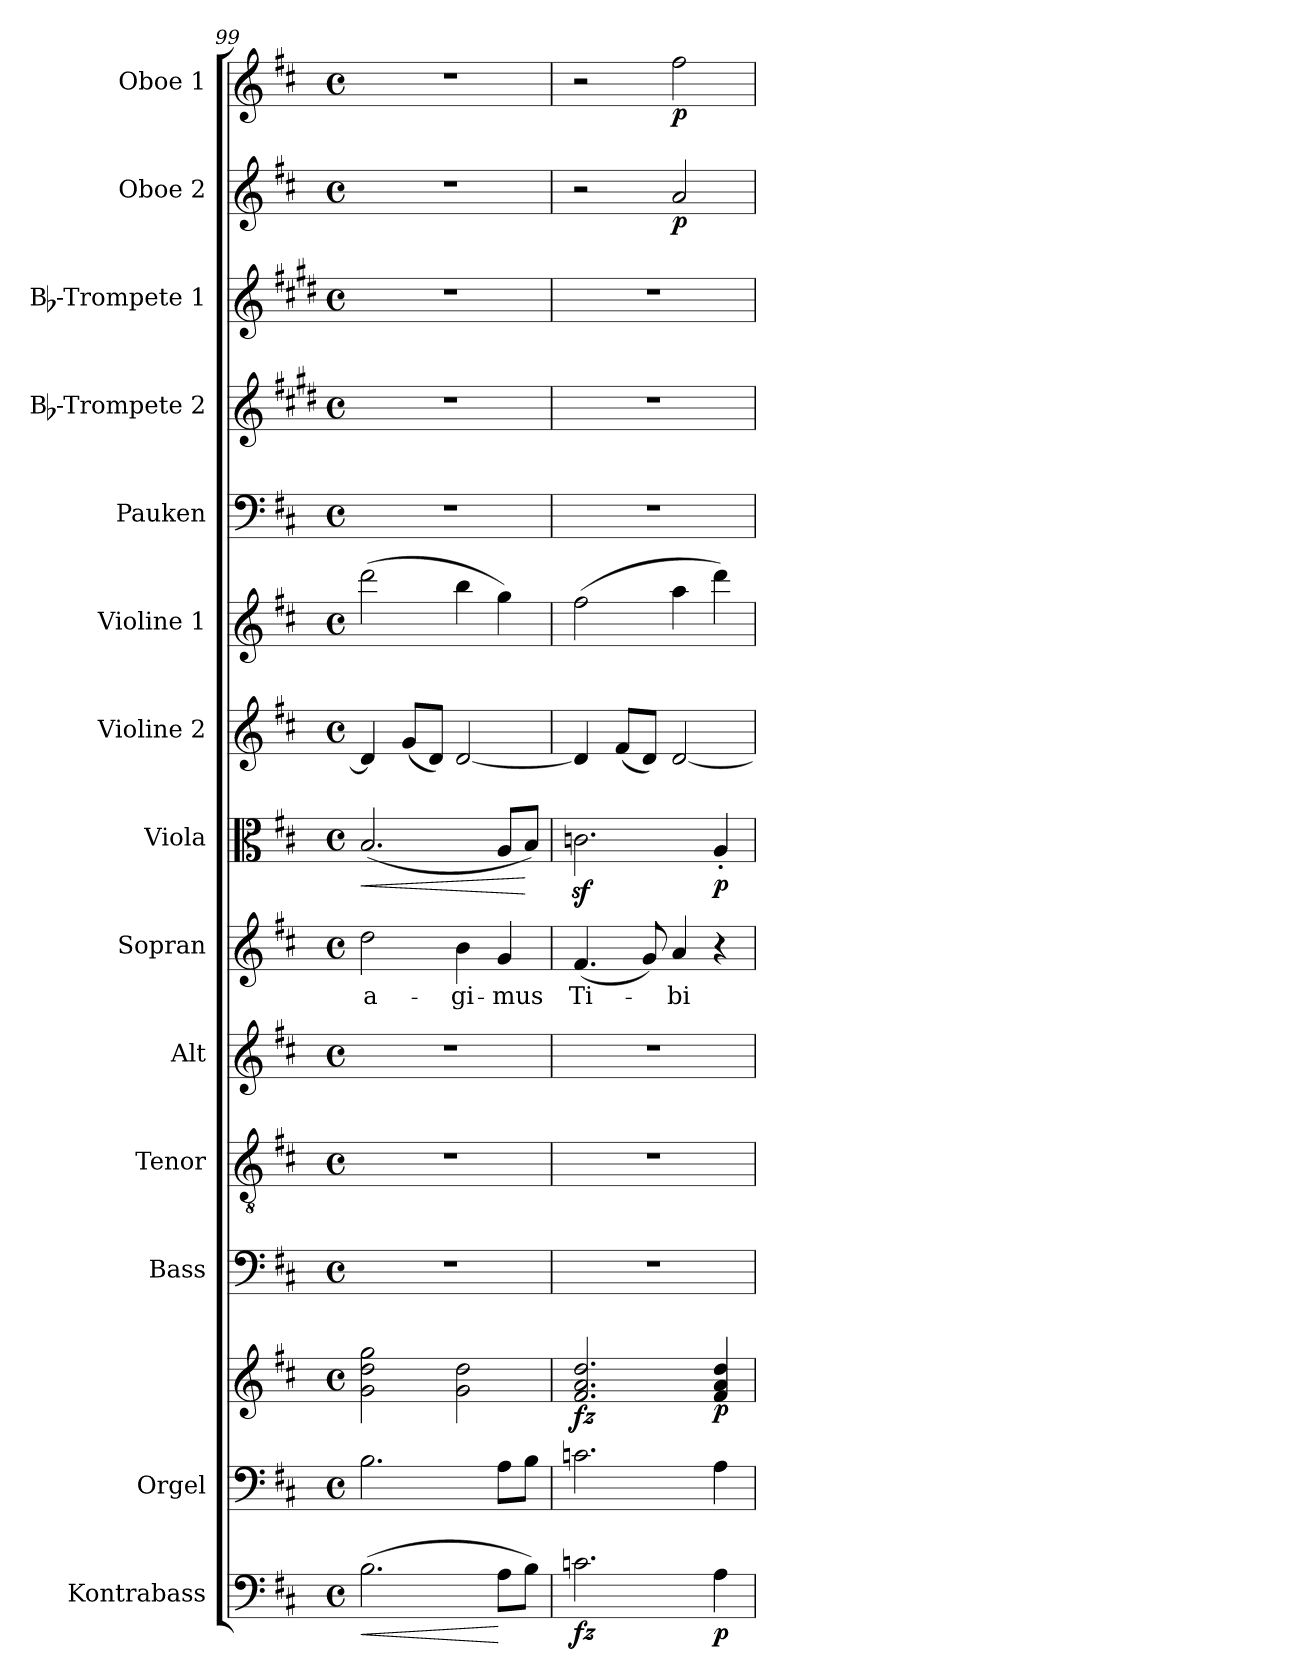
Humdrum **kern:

**kern	**dynam	**kern	**kern	**dynam	**kern	**kern	**kern	**kern	**text	**kern	**dynam	**kern	**kern	**kern	**kern	**kern	**kern	**dynam	**kern	**dynam
*part14	*part14	*part13	*part13	*part13	*part12	*part11	*part10	*part9	*part9	*part8	*part8	*part7	*part6	*part5	*part4	*part3	*part2	*part2	*part1	*part1
*staff15	*staff15	*staff14	*staff13	*staff13/14	*staff12	*staff11	*staff10	*staff9	*staff9	*staff8	*staff8	*staff7	*staff6	*staff5	*staff4	*staff3	*staff2	*staff2	*staff1	*staff1
*I"Kontrabass	*	*I"Orgel	*	*	*I"Bass	*I"Tenor	*I"Alt	*I"Sopran	*	*I"Viola	*	*I"Violine 2	*I"Violine 1	*I"Pauken	*I"Bb-Trompete 2	*I"Bb-Trompete 1	*I"Oboe 2	*	*I"Oboe 1	*
*I'Kb.	*	*I'Org.	*	*	*I'B.	*I'T.	*I'A.	*I'S.	*	*I'Vla.	*	*I'Vl. 2	*I'Vl. 1	*I'Pk.	*I'Bb Trp. 2	*I'Bb Trp. 1	*I'Ob. 2	*	*I'Ob. 1	*
*clefF4	*	*clefF4	*clefG2	*	*clefF4	*clefGv2	*clefG2	*clefG2	*	*clefC3	*	*clefG2	*clefG2	*clefF4	*clefG2	*clefG2	*clefG2	*	*clefG2	*
*ITrd7c12	*	*	*	*	*	*	*	*	*	*	*	*	*	*	*ITrd1c2	*ITrd1c2	*	*	*	*
*k[f#c#]	*	*k[f#c#]	*k[f#c#]	*	*k[f#c#]	*k[f#c#]	*k[f#c#]	*k[f#c#]	*	*k[f#c#]	*	*k[f#c#]	*k[f#c#]	*k[f#c#]	*k[f#c#]	*k[f#c#]	*k[f#c#]	*	*k[f#c#]	*
*D:	*	*D:	*D:	*	*D:	*D:	*D:	*D:	*	*D:	*	*D:	*D:	*D:	*D:	*D:	*D:	*	*D:	*
*M4/4	*	*M4/4	*M4/4	*	*M4/4	*M4/4	*M4/4	*M4/4	*	*M4/4	*	*M4/4	*M4/4	*M4/4	*M4/4	*M4/4	*M4/4	*	*M4/4	*
*met(c)	*	*met(c)	*met(c)	*	*met(c)	*met(c)	*met(c)	*met(c)	*	*met(c)	*	*met(c)	*met(c)	*met(c)	*met(c)	*met(c)	*met(c)	*	*met(c)	*
=99	=99	=99	=99	=99	=99	=99	=99	=99	=99	=99	=99	=99	=99	=99	=99	=99	=99	=99	=99	=99
!	!LO:HP:b	!	!	!	!	!	!	!	!LO:LY:b	!	!LO:HP:b	!	!	!	!	!	!	!	!	!
(>2.BB\	<	2.B\	2g\ 2dd\ 2gg\	.	1r	1r	1r	2dd\	a-	(<2.B/	<	4d/]	(>2ddd\	1r	1r	1r	1r	.	1r	.
.	.	.	.	.	.	.	.	.	.	.	.	(<8g/L	.	.	.	.	.	.	.	.
.	.	.	.	.	.	.	.	.	.	.	.	8d/J)	.	.	.	.	.	.	.	.
!	!	!	!	!	!	!	!	!	!LO:LY:b	!	!	!	!	!	!	!	!	!	!	!
.	.	.	2g\ 2dd\	.	.	.	.	4b\	-gi-	.	.	[2d/	4bb\	.	.	.	.	.	.	.
!	!	!	!	!	!	!	!	!	!LO:LY:b	!	!	!	!	!	!	!	!	!	!	!
8AA\L	[	8A\L	.	.	.	.	.	4g/	-mus	8A/L	.	.	4gg\)	.	.	.	.	.	.	.
8BB\J)	.	8B\J	.	.	.	.	.	.	.	8B/J)	[	.	.	.	.	.	.	.	.	.
=100	=100	=100	=100	=100	=100	=100	=100	=100	=100	=100	=100	=100	=100	=100	=100	=100	=100	=100	=100	=100
!	!LO:DY:b	!	!	!LO:DY:b	!	!	!	!	!LO:LY:b	!	!	!	!	!	!	!	!	!	!	!
2.Cn\	fz	2.cn\	2.f#/ 2.a/ 2.dd/	fz	1r	1r	1r	(<4.f#/	Ti-	2.cnz<\	.	4d/]	(>2ff#\	1r	1r	1r	2r	.	2r	.
.	.	.	.	.	.	.	.	.	.	.	.	(<8f#/L	.	.	.	.	.	.	.	.
.	.	.	.	.	.	.	.	8g/)	.	.	.	8d/J)	.	.	.	.	.	.	.	.
!	!	!	!	!	!	!	!	!	!LO:LY:b	!	!	!	!	!	!	!	!	!LO:DY:b	!	!LO:DY:b
.	.	.	.	.	.	.	.	4a/	-bi	.	.	[2d/	4aa\	.	.	.	2a/	p	2ff#\	p
!	!LO:DY:b	!	!	!LO:DY:b	!	!	!	!	!	!	!LO:DY:b	!	!	!	!	!	!	!	!	!
4AA\	p	4A\	4f#/ 4a/ 4dd/	p	.	.	.	4r	.	4A'</	p	.	4ddd\)	.	.	.	.	.	.	.
=	=	=	=	=	=	=	=	=	=	=	=	=	=	=	=	=	=	=	=	=
*-	*-	*-	*-	*-	*-	*-	*-	*-	*-	*-	*-	*-	*-	*-	*-	*-	*-	*-	*-	*-
